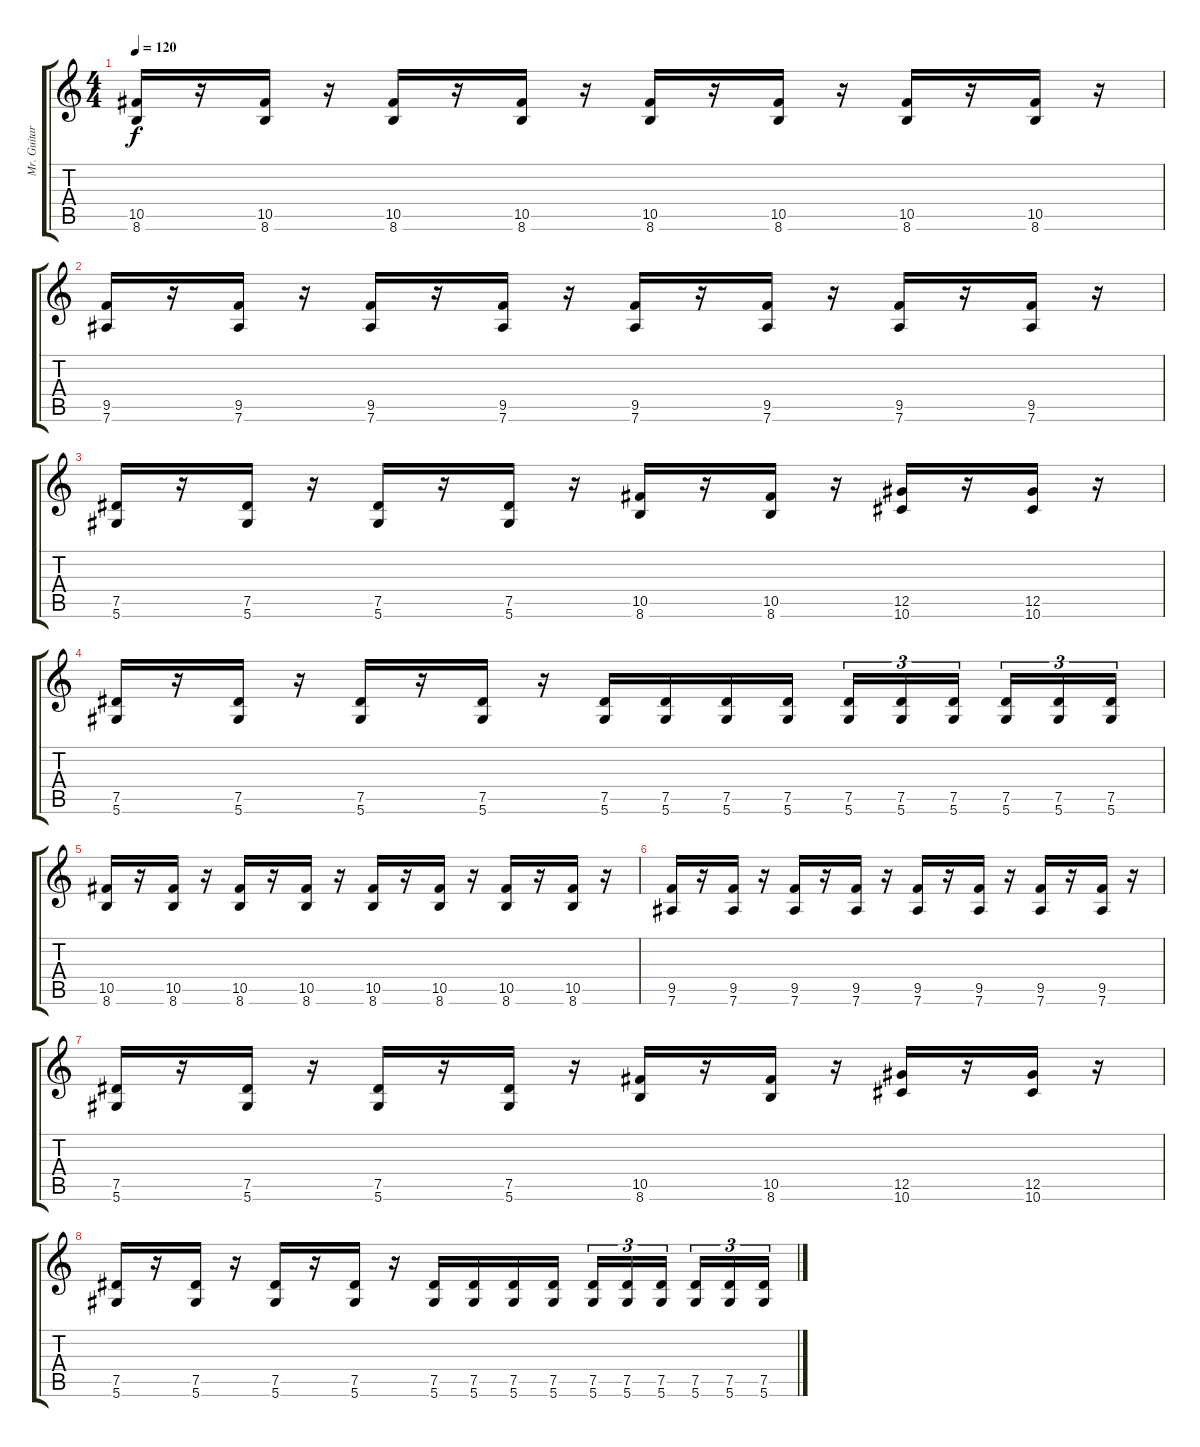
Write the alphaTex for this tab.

\track ("Mr. Guitar 2" "Mr. Guitar") {instrument distortionguitar}
\staff {score tabs}
\tuning (Eb4 Bb3 Gb3 Db3 Ab2 Eb2) {hide}
\ts (4 4)
\tempo 120
\clef g2
\ks c
(10.5 8.6).16{dy f} r.16 (10.5 8.6).16 r.16 (10.5 8.6).16 r.16 (10.5 8.6).16 r.16 (10.5 8.6).16 r.16 (10.5 8.6).16 r.16 (10.5 8.6).16 r.16 (10.5 8.6).16 r.16 |
(9.5 7.6).16 r.16 (9.5 7.6).16 r.16 (9.5 7.6).16 r.16 (9.5 7.6).16 r.16 (9.5 7.6).16 r.16 (9.5 7.6).16 r.16 (9.5 7.6).16 r.16 (9.5 7.6).16 r.16 |
(7.5 5.6).16 r.16 (7.5 5.6).16 r.16 (7.5 5.6).16 r.16 (7.5 5.6).16 r.16 (10.5 8.6).16 r.16 (10.5 8.6).16 r.16 (12.5 10.6).16 r.16 (12.5 10.6).16 r.16 |
(7.5 5.6).16 r.16 (7.5 5.6).16 r.16 (7.5 5.6).16 r.16 (7.5 5.6).16 r.16 (7.5 5.6).16 (7.5 5.6).16 (7.5 5.6).16 (7.5 5.6).16 (7.5 5.6).16{tu (3 2)} (7.5 5.6).16{tu (3 2)} (7.5 5.6).16{tu (3 2)} (7.5 5.6).16{tu (3 2)} (7.5 5.6).16{tu (3 2)} (7.5 5.6).16{tu (3 2)} |
(10.5 8.6).16 r.16 (10.5 8.6).16 r.16 (10.5 8.6).16 r.16 (10.5 8.6).16 r.16 (10.5 8.6).16 r.16 (10.5 8.6).16 r.16 (10.5 8.6).16 r.16 (10.5 8.6).16 r.16 |
(9.5 7.6).16 r.16 (9.5 7.6).16 r.16 (9.5 7.6).16 r.16 (9.5 7.6).16 r.16 (9.5 7.6).16 r.16 (9.5 7.6).16 r.16 (9.5 7.6).16 r.16 (9.5 7.6).16 r.16 |
(7.5 5.6).16 r.16 (7.5 5.6).16 r.16 (7.5 5.6).16 r.16 (7.5 5.6).16 r.16 (10.5 8.6).16 r.16 (10.5 8.6).16 r.16 (12.5 10.6).16 r.16 (12.5 10.6).16 r.16 |
(7.5 5.6).16 r.16 (7.5 5.6).16 r.16 (7.5 5.6).16 r.16 (7.5 5.6).16 r.16 (7.5 5.6).16 (7.5 5.6).16 (7.5 5.6).16 (7.5 5.6).16 (7.5 5.6).16{tu (3 2)} (7.5 5.6).16{tu (3 2)} (7.5 5.6).16{tu (3 2)} (7.5 5.6).16{tu (3 2)} (7.5 5.6).16{tu (3 2)} (7.5 5.6).16{tu (3 2)}
